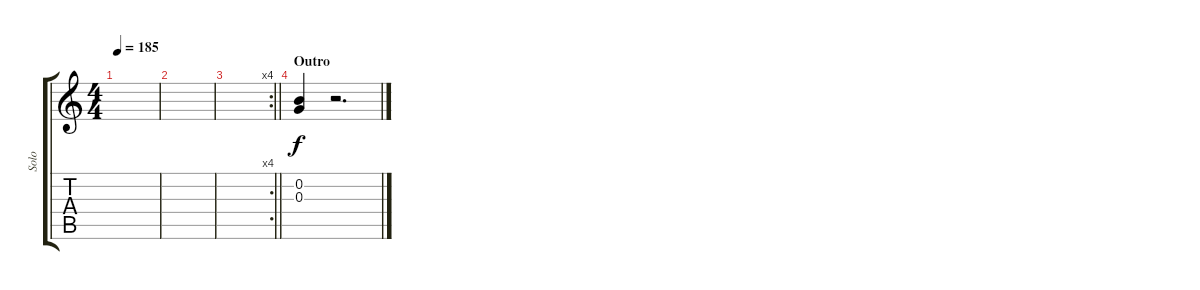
\track ("Solo" "Solo") {instrument overdrivenguitar}
\staff {score tabs}
\tuning (E4 B3 G3 D3 A2 D2) {hide}
\ts (4 4)
\tempo 185
\clef g2
\ks c
|
|
\rc 4
\barLineRight lightlight
|
\section ("" "Outro")
(0.2 0.3).4 r.2{d}
